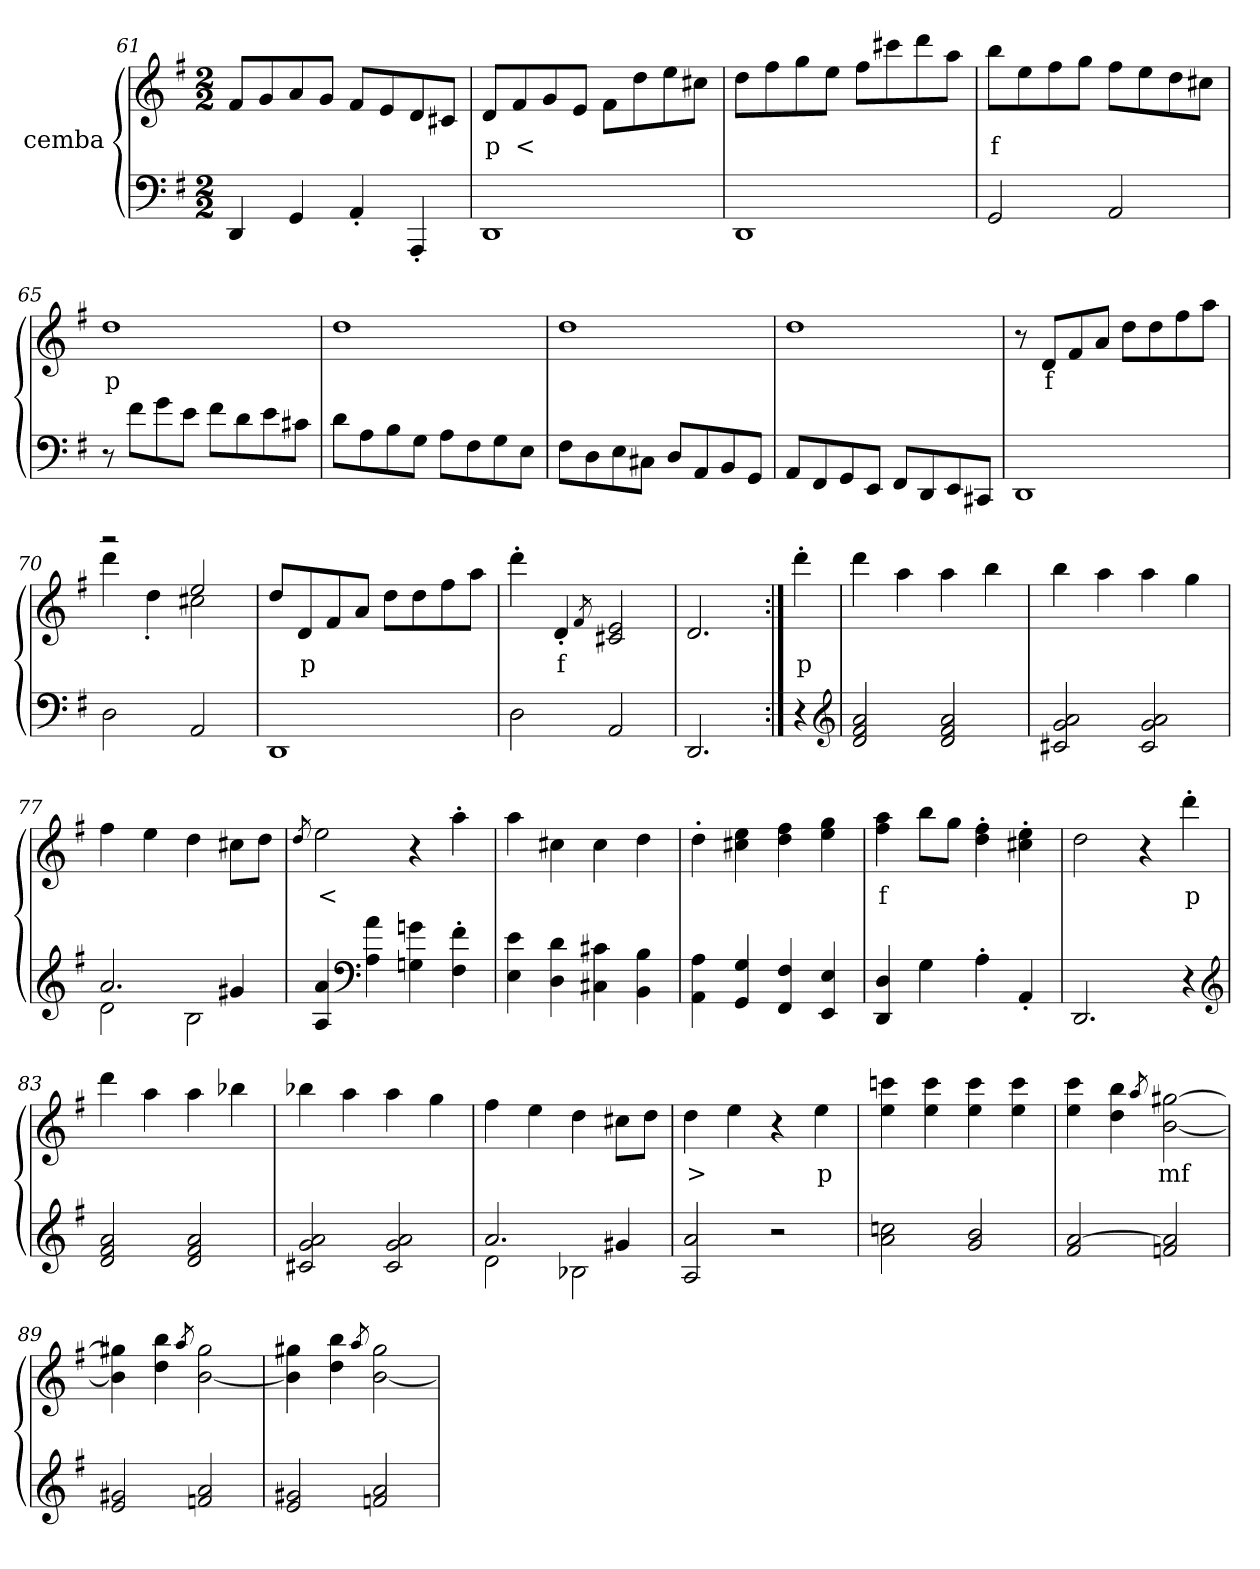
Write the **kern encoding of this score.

**kern	**kern	**text
*part2	*part1	*part1
*staff2	*staff1	*staff1
*I"cemba	*I"cemba	*
*clefF4	*clefG2	*
*k[f#]	*k[f#]	*
*G:	*G:	*
*M2/2	*M2/2	*
=61	=61	=61
4DD/	8f#/L	.
.	8g/	.
4GG/	8a/	.
.	8g/J	.
4AA'>/	8f#/L	.
.	8e/	.
4AAA'>/	8d/	.
.	8c#X/J	.
=62	=62	=62
1DD	8d/L	p
.	8f#/	<
.	8g/	.
.	8e/J	.
.	8f#\L	.
.	8dd\	.
.	8ee\	.
.	8cc#X\J	.
=63	=63	=63
1DD	8dd\L	.
.	8ff#\	.
.	8gg\	.
.	8ee\J	.
.	8ff#\L	.
.	8ccc#X\	.
.	8ddd\	.
.	8aa\J	.
=64	=64	=64
2GG/	8bb\L	f
.	8ee\	.
.	8ff#\	.
.	8gg\J	.
2AA/	8ff#\L	.
.	8ee\	.
.	8dd\	.
.	8cc#X\J	.
=65	=65	=65
8r	1dd	p
8f#\L	.	.
8g\	.	.
8e\J	.	.
8f#\L	.	.
8d\	.	.
8e\	.	.
8c#X\J	.	.
=66	=66	=66
8d\L	1dd	.
8A\	.	.
8B\	.	.
8G\J	.	.
8A\L	.	.
8F#\	.	.
8G\	.	.
8E\J	.	.
=67	=67	=67
8F#\L	1dd	.
8D\	.	.
8E\	.	.
8C#X\J	.	.
8D/L	.	.
8AA/	.	.
8BB/	.	.
8GG/J	.	.
=68	=68	=68
8AA/L	1dd	.
8FF#/	.	.
8GG/	.	.
8EE/J	.	.
8FF#/L	.	.
8DD/	.	.
8EE/	.	.
8CC#X/J	.	.
=69	=69	=69
1DD	8r	.
.	8d/L	f
.	8f#/	.
.	8a/J	.
.	8dd\L	.
.	8dd\	.
.	8ff#\	.
.	8aa\J	.
=70	=70	=70
*	*^	*
2D\	2r	4ddd\	.
.	.	4dd'>\	.
2AA/	2ee/	2cc#X\	.
*	*v	*v	*
=71	=71	=71
1DD	8dd/L	.
.	8d/	p
.	8f#/	.
.	8a/J	.
.	8dd\L	.
.	8dd\	.
.	8ff#\	.
.	8aa\J	.
=72	=72	=72
2D\	4ddd'>\	.
.	4d'>/	f
.	8qf#/	.
2AA/	2c#X/ 2e/	.
=73	=73	=73
2.DD/	2.d/	.
=74:|!	=74:|!	=74:|!
4r	4ddd'>\	p
*clefG2	*	*
=75	=75	=75
2d/ 2f#/ 2a/	4ddd\	.
.	4aa\	.
2d/ 2f#/ 2a/	4aa\	.
.	4bb\	.
=76	=76	=76
2c#X/ 2g/ 2a/	4bb\	.
.	4aa\	.
2c#/ 2g/ 2a/	4aa\	.
.	4gg\	.
=77	=77	=77
*^	*	*
2.a/	2d\	4ff#\	.
.	.	4ee\	.
.	2B\	4dd\	.
4g#X/	.	8cc#X\L	.
.	.	8dd\J	.
*v	*v	*	*
=78	=78	=78
.	8qdd/	.
4A/ 4a/	2ee\	<
*clefF4	*	*
4A\ 4a\	.	.
4Gn\ 4gn\	4r	.
4F#\'> 4f#\'>	4aa'>\	.
=79	=79	=79
4E\ 4e\	4aa\	.
4D\ 4d\	4cc#X\	.
4C#X\ 4c#X\	4cc#\	.
4BB\ 4B\	4dd\	.
=80	=80	=80
4AA\ 4A\	4dd'>\	.
4GG/ 4G/	4cc#X\ 4ee\	.
4FF#/ 4F#/	4dd\ 4ff#\	.
4EE/ 4E/	4ee\ 4gg\	.
=81	=81	=81
4DD/ 4D/	4ff#\ 4aa\	f
4G\	8bb\L	.
.	8gg\J	.
4A'>\	4dd\'> 4ff#\'>	.
4AA'>/	4cc#X\'> 4ee\'>	.
=82	=82	=82
2.DD/	2dd\	.
.	4r	.
4r	4ddd'>\	p
*clefG2	*	*
=83	=83	=83
2d/ 2f#/ 2a/	4ddd\	.
.	4aa\	.
2d/ 2f#/ 2a/	4aa\	.
.	4bb-X\	.
=84	=84	=84
2c#X/ 2g/ 2a/	4bb-X\	.
.	4aa\	.
2c#/ 2g/ 2a/	4aa\	.
.	4gg\	.
=85	=85	=85
*^	*	*
2.a/	2d\	4ff#\	.
.	.	4ee\	.
.	2B-X\	4dd\	.
4g#X/	.	8cc#X\L	.
.	.	8dd\J	.
*v	*v	*	*
=86	=86	=86
2A/ 2a/	4dd\	>
.	4ee\	.
2r	4r	.
.	4ee\	p
=87	=87	=87
2a\ 2ccn\	4ee\ 4cccn\	.
.	4ee\ 4ccc\	.
2g/ 2b/	4ee\ 4ccc\	.
.	4ee\ 4ccc\	.
=88	=88	=88
2f#/ [2a/	4ee\ 4ccc\	.
.	4dd\ 4bb\	.
.	8qaa/	.
2fn/ 2a/]	[2b\ [2gg#X\	mf
=89	=89	=89
2e/ 2g#X/	4b\] 4gg#X\]	.
.	4dd\ 4bb\	.
.	8qaa/	.
2fn/ 2a/	[2b\ 2gg#\	.
=90	=90	=90
2e/ 2g#X/	4b\] 4gg#X\	.
.	4dd\ 4bb\	.
.	8qaa/	.
2fn/ 2a/	[2b\ 2gg#\	.
=	=	=
*-	*-	*-
